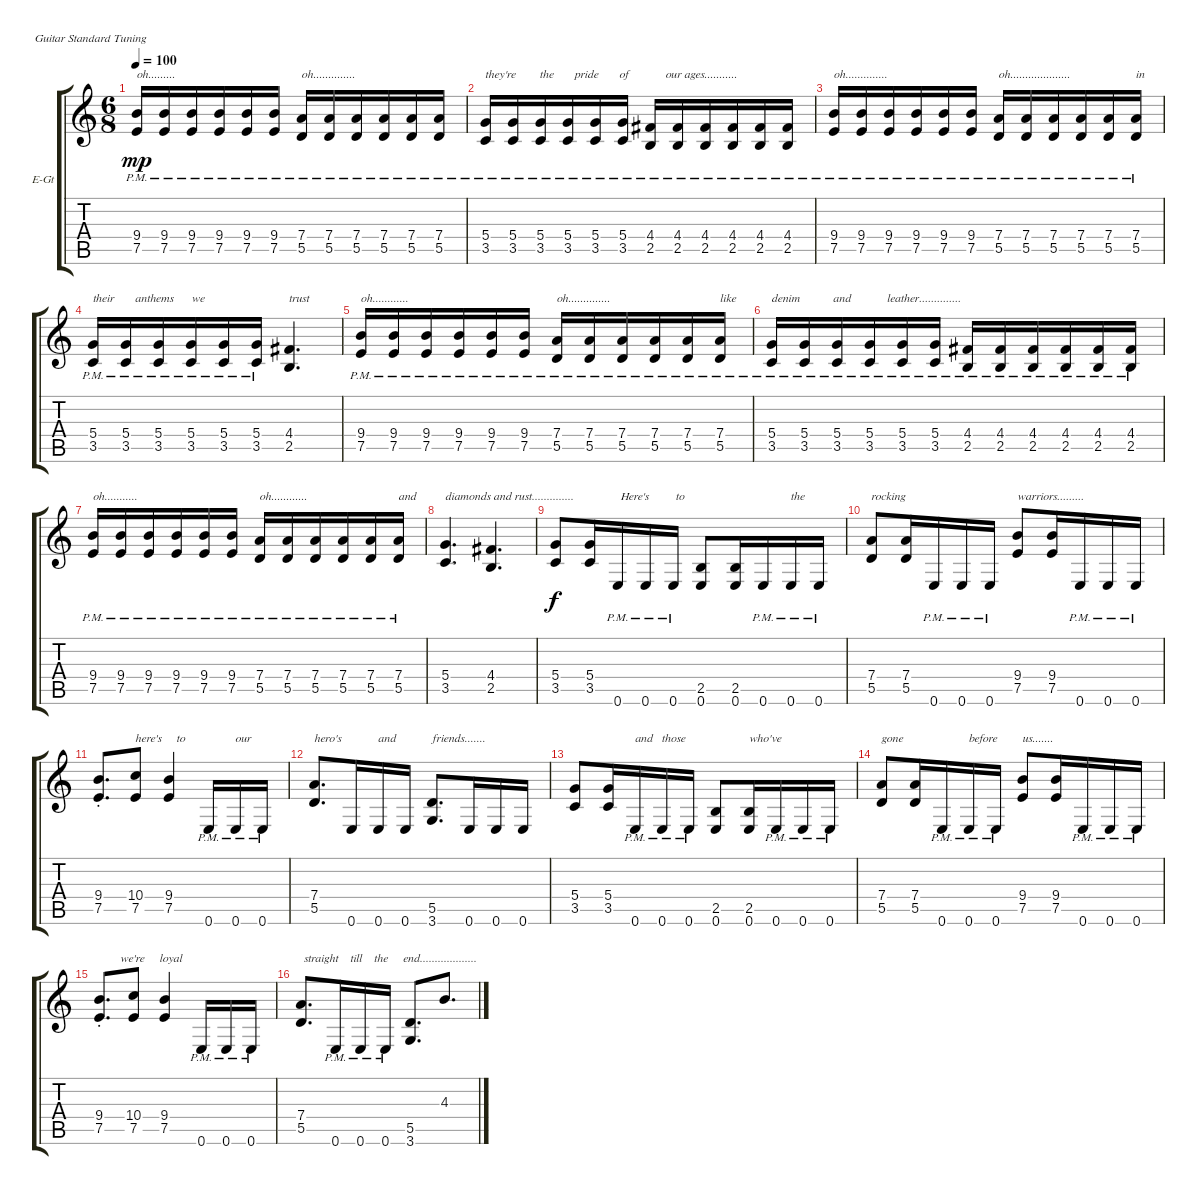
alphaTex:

\defaultSystemsLayout 4
\bracketExtendMode groupsimilarinstruments
\firstSystemTrackNameOrientation horizontal
\otherSystemsTrackNameOrientation horizontal
\track ("Wolf Hoffmann" "E-Gt") {instrument distortionguitar}
\staff {score tabs}
\tuning (E4 B3 G3 D3 A2 E2)
\ts (6 8)
\tempo 100
\clef g2
\ks c
(7.5{pm} 9.4{pm}).16{txt "oh........." dy mp} (7.5{pm} 9.4{pm}).16 (7.5{pm} 9.4{pm}).16 (7.5{pm} 9.4{pm}).16 (7.5{pm} 9.4{pm}).16 (7.5{pm} 9.4{pm}).16 (5.5{pm} 7.4{pm}).16{txt "oh.............."} (5.5{pm} 7.4{pm}).16 (5.5{pm} 7.4{pm}).16 (5.5{pm} 7.4{pm}).16 (5.5{pm} 7.4{pm}).16 (5.5{pm} 7.4{pm}).16 |
(3.5{pm} 5.4{pm}).16{txt "they're        the       pride       of            our ages..........."} (3.5{pm} 5.4{pm}).16 (3.5{pm} 5.4{pm}).16 (3.5{pm} 5.4{pm}).16 (3.5{pm} 5.4{pm}).16 (3.5{pm} 5.4{pm}).16 (2.5{pm} 4.4{pm}).16 (2.5{pm} 4.4{pm}).16 (2.5{pm} 4.4{pm}).16 (2.5{pm} 4.4{pm}).16 (2.5{pm} 4.4{pm}).16 (2.5{pm} 4.4{pm}).16 |
(7.5{pm} 9.4{pm}).16{txt "oh.............."} (7.5{pm} 9.4{pm}).16 (7.5{pm} 9.4{pm}).16 (7.5{pm} 9.4{pm}).16 (7.5{pm} 9.4{pm}).16 (7.5{pm} 9.4{pm}).16 (5.5{pm} 7.4{pm}).16{txt "oh...................."} (5.5{pm} 7.4{pm}).16 (5.5{pm} 7.4{pm}).16 (5.5{pm} 7.4{pm}).16 (5.5{pm} 7.4{pm}).16 (5.5{pm} 7.4{pm}).16{txt "in"} |
(3.5{pm} 5.4{pm}).16{txt "their       anthems      we  "} (3.5{pm} 5.4{pm}).16 (3.5{pm} 5.4{pm}).16 (3.5{pm} 5.4{pm}).16 (3.5{pm} 5.4{pm}).16 (3.5{pm} 5.4{pm}).16 (2.5 4.4).4{d txt "trust"} |
(7.5{pm} 9.4{pm}).16{txt "oh............"} (7.5{pm} 9.4{pm}).16 (7.5{pm} 9.4{pm}).16 (7.5{pm} 9.4{pm}).16 (7.5{pm} 9.4{pm}).16 (7.5{pm} 9.4{pm}).16 (5.5{pm} 7.4{pm}).16{txt "oh.............."} (5.5{pm} 7.4{pm}).16 (5.5{pm} 7.4{pm}).16 (5.5{pm} 7.4{pm}).16 (5.5{pm} 7.4{pm}).16 (5.5{pm} 7.4{pm}).16{txt "like"} |
(3.5{pm} 5.4{pm}).16{txt "denim           and            leather.............."} (3.5{pm} 5.4{pm}).16 (3.5{pm} 5.4{pm}).16 (3.5{pm} 5.4{pm}).16 (3.5{pm} 5.4{pm}).16 (3.5{pm} 5.4{pm}).16 (2.5{pm} 4.4{pm}).16 (2.5{pm} 4.4{pm}).16 (2.5{pm} 4.4{pm}).16 (2.5{pm} 4.4{pm}).16 (2.5{pm} 4.4{pm}).16 (2.5{pm} 4.4{pm}).16 |
(7.5{pm} 9.4{pm}).16{txt "oh..........."} (7.5{pm} 9.4{pm}).16 (7.5{pm} 9.4{pm}).16 (7.5{pm} 9.4{pm}).16 (7.5{pm} 9.4{pm}).16 (7.5{pm} 9.4{pm}).16 (5.5{pm} 7.4{pm}).16{txt "oh............"} (5.5{pm} 7.4{pm}).16 (5.5{pm} 7.4{pm}).16 (5.5{pm} 7.4{pm}).16 (5.5{pm} 7.4{pm}).16 (5.5{pm} 7.4{pm}).16{txt "and"} |
(3.5 5.4).4{d txt "diamonds and rust.............."} (2.5 4.4).4{d} |
(3.5 5.4).8{dy f} (3.5 5.4).16 0.6{pm}.16{txt " Here's         to"} 0.6{pm}.16 0.6{pm}.16 (2.5 0.6).8 (2.5 0.6).16 0.6{pm}.16 0.6{pm}.16{txt "the"} 0.6{pm}.16 |
(5.5 7.4).8{txt "rocking"} (7.4 5.5).16 0.6{pm}.16 0.6{pm}.16 0.6{pm}.16 (7.5 9.4).8{txt "warriors........."} (7.5 9.4).16 0.6{pm}.16 0.6{pm}.16 0.6{pm}.16 |
(7.5{st} 9.4{st}).8{d} (7.5 10.4).8{txt "here's     to"} (7.5 9.4).4 0.6{pm}.16 0.6{pm}.16{txt "our"} 0.6{pm}.16 |
(5.5 7.4).8{d txt "hero's"} 0.6.16 0.6.16{txt "and"} 0.6.16 (3.6 5.5).8{d txt "friends......."} 0.6.16 0.6.16 0.6.16 |
(3.5 5.4).8 (3.5 5.4).16 0.6{pm}.16{txt "and   those"} 0.6{pm}.16 0.6{pm}.16 (2.5 0.6).8 (2.5 0.6).16{txt "who've"} 0.6{pm}.16 0.6{pm}.16 0.6{pm}.16 |
(5.5 7.4).8{txt "gone"} (7.4 5.5).16 0.6{pm}.16 0.6{pm}.16{txt "before"} 0.6{pm}.16 (7.5 9.4).8{txt "us......."} (7.5 9.4).16 0.6{pm}.16 0.6{pm}.16 0.6{pm}.16 |
(7.5{st} 9.4{st}).8{d txt "       we're     loyal"} (7.5 10.4).8 (7.5 9.4).4 0.6{pm}.16 0.6{pm}.16 0.6{pm}.16 |
(5.5 7.4).8{d txt " straight    till    the     end..................."} 0.6{pm}.16 0.6{pm}.16 0.6{pm}.16 (3.6 5.5).8{d} 4.3{sl}.8{d}
